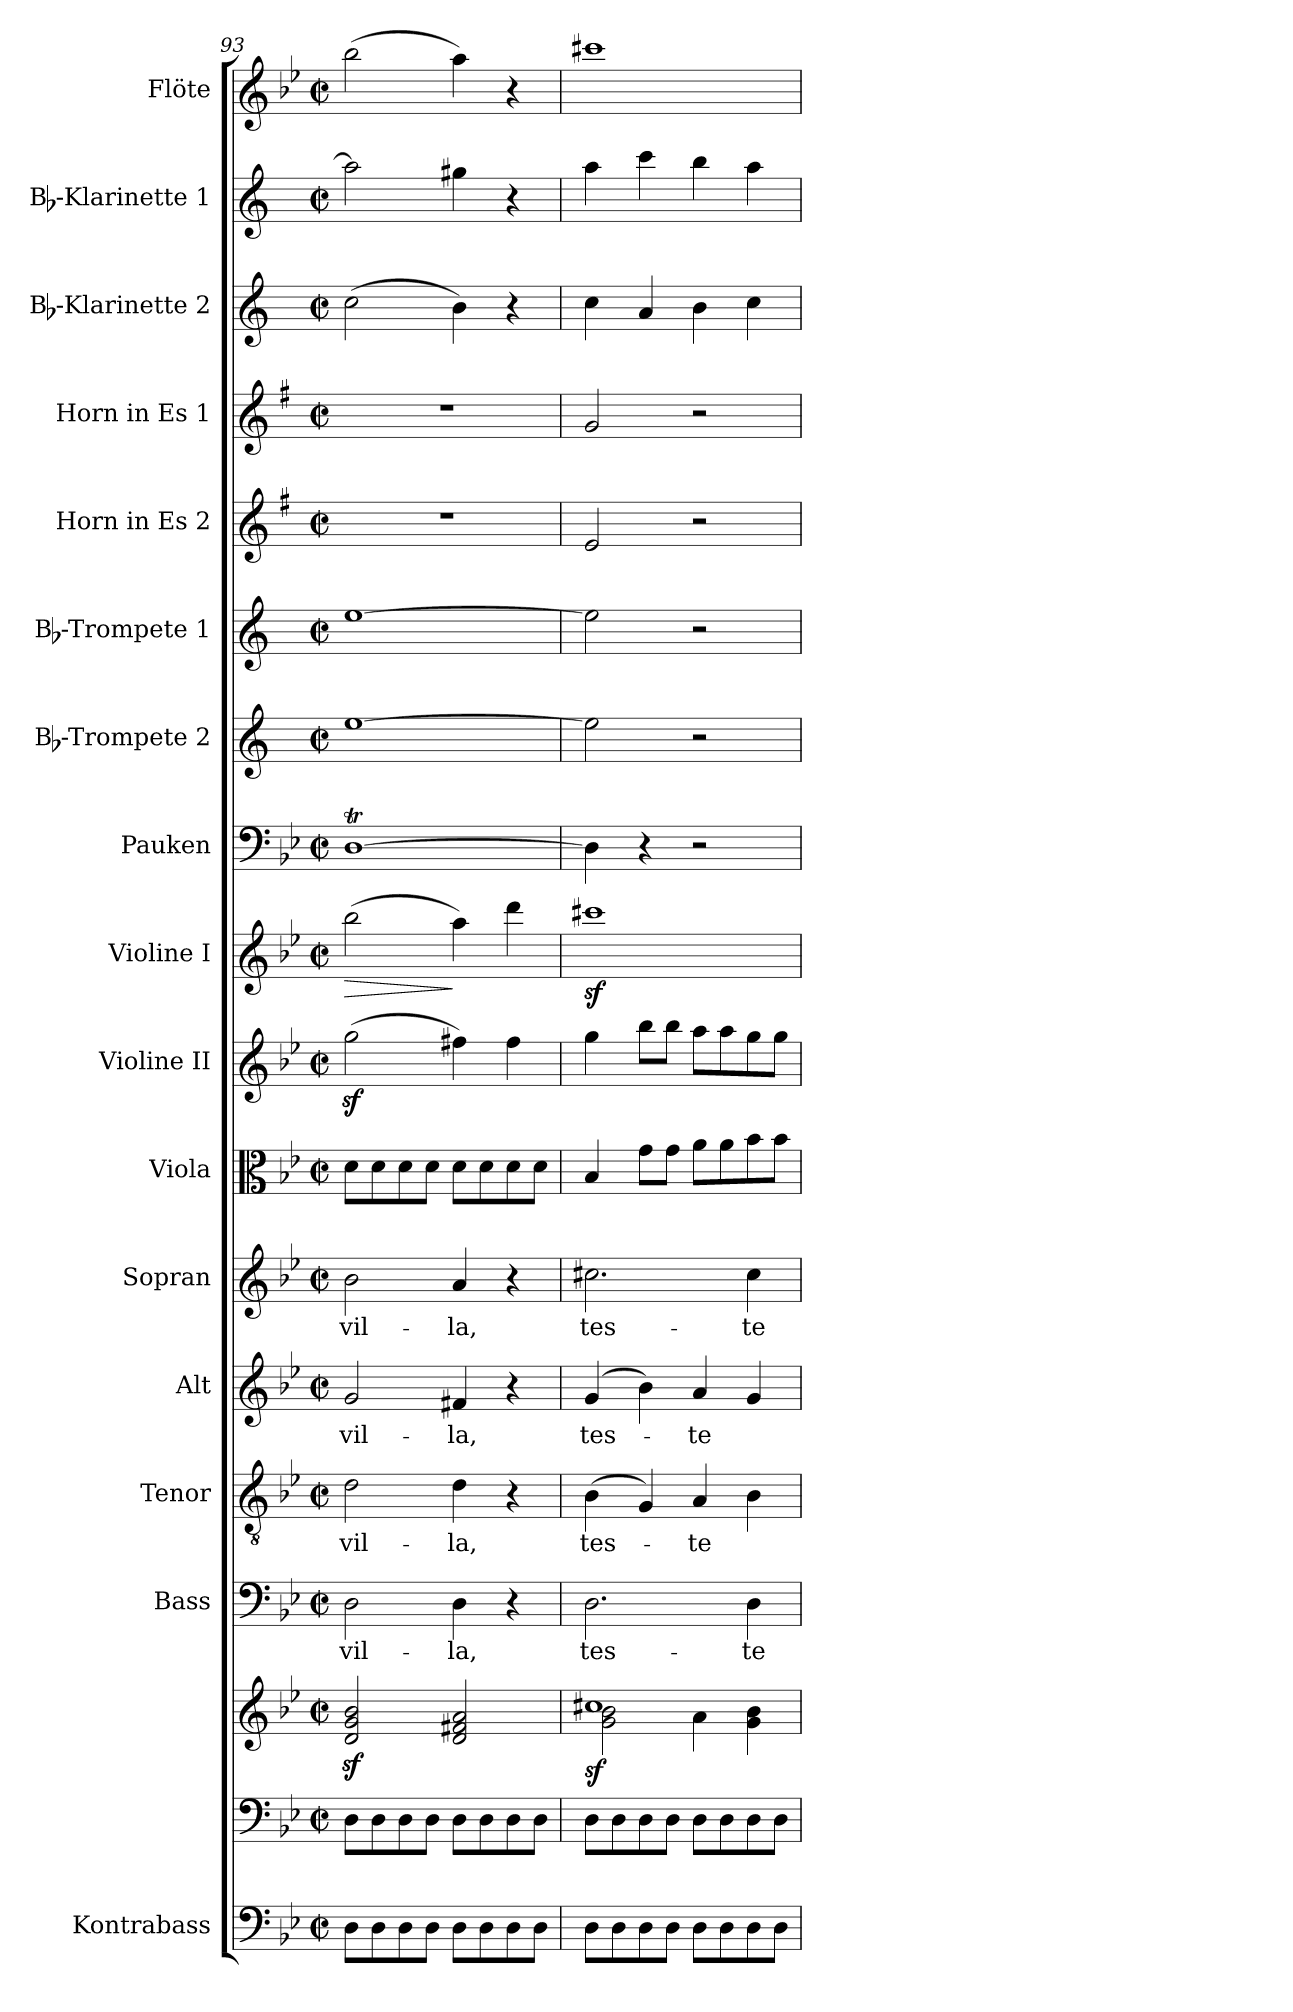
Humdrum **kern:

**kern	**kern	**kern	**dynam	**kern	**text	**kern	**text	**kern	**text	**kern	**text	**kern	**kern	**kern	**dynam	**kern	**kern	**kern	**kern	**kern	**kern	**kern	**kern
*part17	*part16	*part16	*part16	*part15	*part15	*part14	*part14	*part13	*part13	*part12	*part12	*part11	*part10	*part9	*part9	*part8	*part7	*part6	*part5	*part4	*part3	*part2	*part1
*staff18	*staff17	*staff16	*staff16/17	*staff15	*staff15	*staff14	*staff14	*staff13	*staff13	*staff12	*staff12	*staff11	*staff10	*staff9	*staff9	*staff8	*staff7	*staff6	*staff5	*staff4	*staff3	*staff2	*staff1
*I"Kontrabass	*	*	*	*I"Bass	*	*I"Tenor	*	*I"Alt	*	*I"Sopran	*	*I"Viola	*I"Violine II	*I"Violine I	*	*I"Pauken	*I"Bb-Trompete 2	*I"Bb-Trompete 1	*I"Horn in Es 2	*I"Horn in Es 1	*I"Bb-Klarinette 2	*I"Bb-Klarinette 1	*I"Flöte
*I'Kb.	*	*	*	*I'B.	*	*I'T.	*	*I'A.	*	*I'S.	*	*I'Vla.	*I'Vl. II	*I'Vl. I	*	*I'Pk.	*I'Bb Trp. 2	*I'Bb Trp. 1	*	*	*I'Bb Kl. 2	*I'Bb Kl. 1	*I'Fl.
*clefF4	*clefF4	*clefG2	*	*clefF4	*	*clefGv2	*	*clefG2	*	*clefG2	*	*clefC3	*clefG2	*clefG2	*	*clefF4	*clefG2	*clefG2	*clefG2	*clefG2	*clefG2	*clefG2	*clefG2
*ITrd7c12	*	*	*	*	*	*	*	*	*	*	*	*	*	*	*	*	*ITrd1c2	*ITrd1c2	*ITrd5c9	*ITrd5c9	*ITrd1c2	*ITrd1c2	*
*k[b-e-]	*k[b-e-]	*k[b-e-]	*	*k[b-e-]	*	*k[b-e-]	*	*k[b-e-]	*	*k[b-e-]	*	*k[b-e-]	*k[b-e-]	*k[b-e-]	*	*k[b-e-]	*k[b-e-]	*k[b-e-]	*k[b-e-]	*k[b-e-]	*k[b-e-]	*k[b-e-]	*k[b-e-]
*B-:	*B-:	*B-:	*	*B-:	*	*B-:	*	*B-:	*	*B-:	*	*B-:	*B-:	*B-:	*	*B-:	*B-:	*B-:	*B-:	*B-:	*B-:	*B-:	*B-:
*M2/2	*M2/2	*M2/2	*	*M2/2	*	*M2/2	*	*M2/2	*	*M2/2	*	*M2/2	*M2/2	*M2/2	*	*M2/2	*M2/2	*M2/2	*M2/2	*M2/2	*M2/2	*M2/2	*M2/2
*met(c|)	*met(c|)	*met(c|)	*	*met(c|)	*	*met(c|)	*	*met(c|)	*	*met(c|)	*	*met(c|)	*met(c|)	*met(c|)	*	*met(c|)	*met(c|)	*met(c|)	*met(c|)	*met(c|)	*met(c|)	*met(c|)	*met(c|)
=93	=93	=93	=93	=93	=93	=93	=93	=93	=93	=93	=93	=93	=93	=93	=93	=93	=93	=93	=93	=93	=93	=93	=93
!	!	!	!	!	!LO:LY:b	!	!LO:LY:b	!	!LO:LY:b	!	!LO:LY:b	!	!	!	!LO:HP:b	!	!	!	!	!	!	!	!
8DD\L	8D\L	2d/z< 2g/z< 2b-/z<	.	2D\	-vil-	2d\	-vil-	2g/	-vil-	2b-\	-vil-	8d\L	(>2ggz<\	(>2bb-\	>	[1Dt	[1dd	[1dd	1r	1r	(>2b-\	2gg\]	(>2bb-\
8DD\	8D\	.	.	.	.	.	.	.	.	.	.	8d\	.	.	.	.	.	.	.	.	.	.	.
8DD\	8D\	.	.	.	.	.	.	.	.	.	.	8d\	.	.	.	.	.	.	.	.	.	.	.
8DD\J	8D\J	.	.	.	.	.	.	.	.	.	.	8d\J	.	.	.	.	.	.	.	.	.	.	.
!	!	!	!	!	!LO:LY:b	!	!LO:LY:b	!	!LO:LY:b	!	!LO:LY:b	!	!	!	!	!	!	!	!	!	!	!	!
8DD\L	8D\L	2d/ 2f#X/ 2a/	.	4D\	-la,	4d\	-la,	4f#X/	-la,	4a/	-la,	8d\L	4ff#X\)	4aa\)	]	.	.	.	.	.	4a\)	4ff#X\	4aa\)
8DD\	8D\	.	.	.	.	.	.	.	.	.	.	8d\	.	.	.	.	.	.	.	.	.	.	.
8DD\	8D\	.	.	4r	.	4r	.	4r	.	4r	.	8d\	4ff#\	4ddd\	.	.	.	.	.	.	4r	4r	4r
8DD\J	8D\J	.	.	.	.	.	.	.	.	.	.	8d\J	.	.	.	.	.	.	.	.	.	.	.
=94	=94	=94	=94	=94	=94	=94	=94	=94	=94	=94	=94	=94	=94	=94	=94	=94	=94	=94	=94	=94	=94	=94	=94
*	*	*^	*	*	*	*	*	*	*	*	*	*	*	*	*	*	*	*	*	*	*	*	*
!	!	!	!	!LO:DY:b	!	!LO:LY:b	!	!LO:LY:b	!	!LO:LY:b	!	!LO:LY:b	!	!	!	!	!	!	!	!	!	!	!	!
8DD\L	8D\L	1cc#X	2g\ 2b-\	sf	2.D\	tes-	(>4B-\	tes-	(4g/	tes-	2.cc#X\	tes-	4B-/	4gg\	1ccc#Xz<	.	4DTTT\]	2dd\]	2dd\]	2G/	2B-/	4b-\	4gg\	1ccc#X
8DD\	8D\	.	.	.	.	.	.	.	.	.	.	.	.	.	.	.	.	.	.	.	.	.	.	.
8DD\	8D\	.	.	.	.	.	4G/)	.	4b-\)	.	.	.	8g\L	8bb-\L	.	.	4r	.	.	.	.	4g/	4bb-\	.
8DD\J	8D\J	.	.	.	.	.	.	.	.	.	.	.	8g\J	8bb-\J	.	.	.	.	.	.	.	.	.	.
!	!	!	!	!	!	!	!	!LO:LY:b	!	!LO:LY:b	!	!	!	!	!	!	!	!	!	!	!	!	!	!
8DD\L	8D\L	.	4a\	.	.	.	4A/	-te	4a/	-te	.	.	8a\L	8aa\L	.	.	2r	2r	2r	2r	2r	4a\	4aa\	.
8DD\	8D\	.	.	.	.	.	.	.	.	.	.	.	8a\	8aa\	.	.	.	.	.	.	.	.	.	.
!	!	!	!	!	!	!LO:LY:b	!	!	!	!	!	!LO:LY:b	!	!	!	!	!	!	!	!	!	!	!	!
8DD\	8D\	.	4g\ 4b-\	.	4D\	-te	4B-\	.	4g/	.	4cc#\	-te	8b-\	8gg\	.	.	.	.	.	.	.	4b-\	4gg\	.
8DD\J	8D\J	.	.	.	.	.	.	.	.	.	.	.	8b-\J	8gg\J	.	.	.	.	.	.	.	.	.	.
*	*	*v	*v	*	*	*	*	*	*	*	*	*	*	*	*	*	*	*	*	*	*	*	*	*
=	=	=	=	=	=	=	=	=	=	=	=	=	=	=	=	=	=	=	=	=	=	=	=
*-	*-	*-	*-	*-	*-	*-	*-	*-	*-	*-	*-	*-	*-	*-	*-	*-	*-	*-	*-	*-	*-	*-	*-
